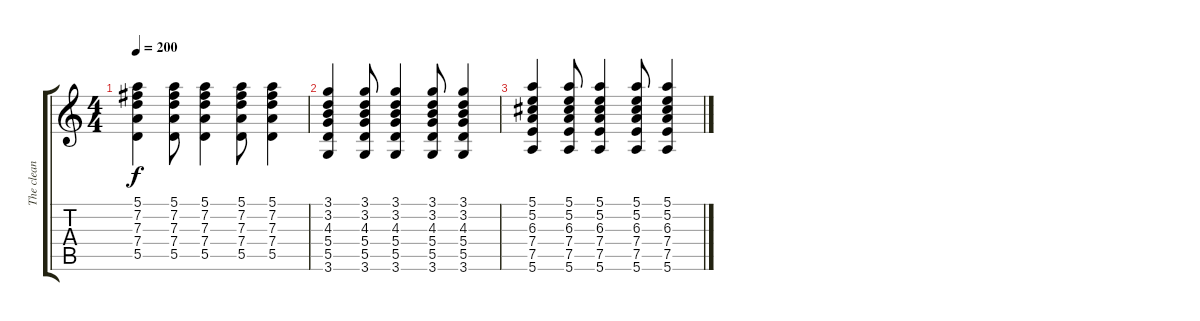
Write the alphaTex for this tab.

\track ("The clean guitar" "The clean ") {instrument electricguitarclean}
\staff {score tabs}
\tuning (E4 B3 G3 D3 A2 E2) {hide}
\ts (4 4)
\tempo 200
\clef g2
\ks c
(5.1 7.2 7.3 7.4 5.5).4{dy f} (5.1 7.2 7.3 7.4 5.5).8 (5.1 7.2 7.3 7.4 5.5).4 (5.1 7.2 7.3 7.4 5.5).8 (5.1 7.2 7.3 7.4 5.5).4 |
(3.1 3.2 4.3 5.4 5.5 3.6).4 (3.1 3.2 4.3 5.4 5.5 3.6).8 (3.1 3.2 4.3 5.4 5.5 3.6).4 (3.1 3.2 4.3 5.4 5.5 3.6).8 (3.1 3.2 4.3 5.4 5.5 3.6).4 |
(5.1 5.2 6.3 7.4 7.5 5.6).4 (5.1 5.2 6.3 7.4 7.5 5.6).8 (5.1 5.2 6.3 7.4 7.5 5.6).4 (5.1 5.2 6.3 7.4 7.5 5.6).8 (5.1 5.2 6.3 7.4 7.5 5.6).4
